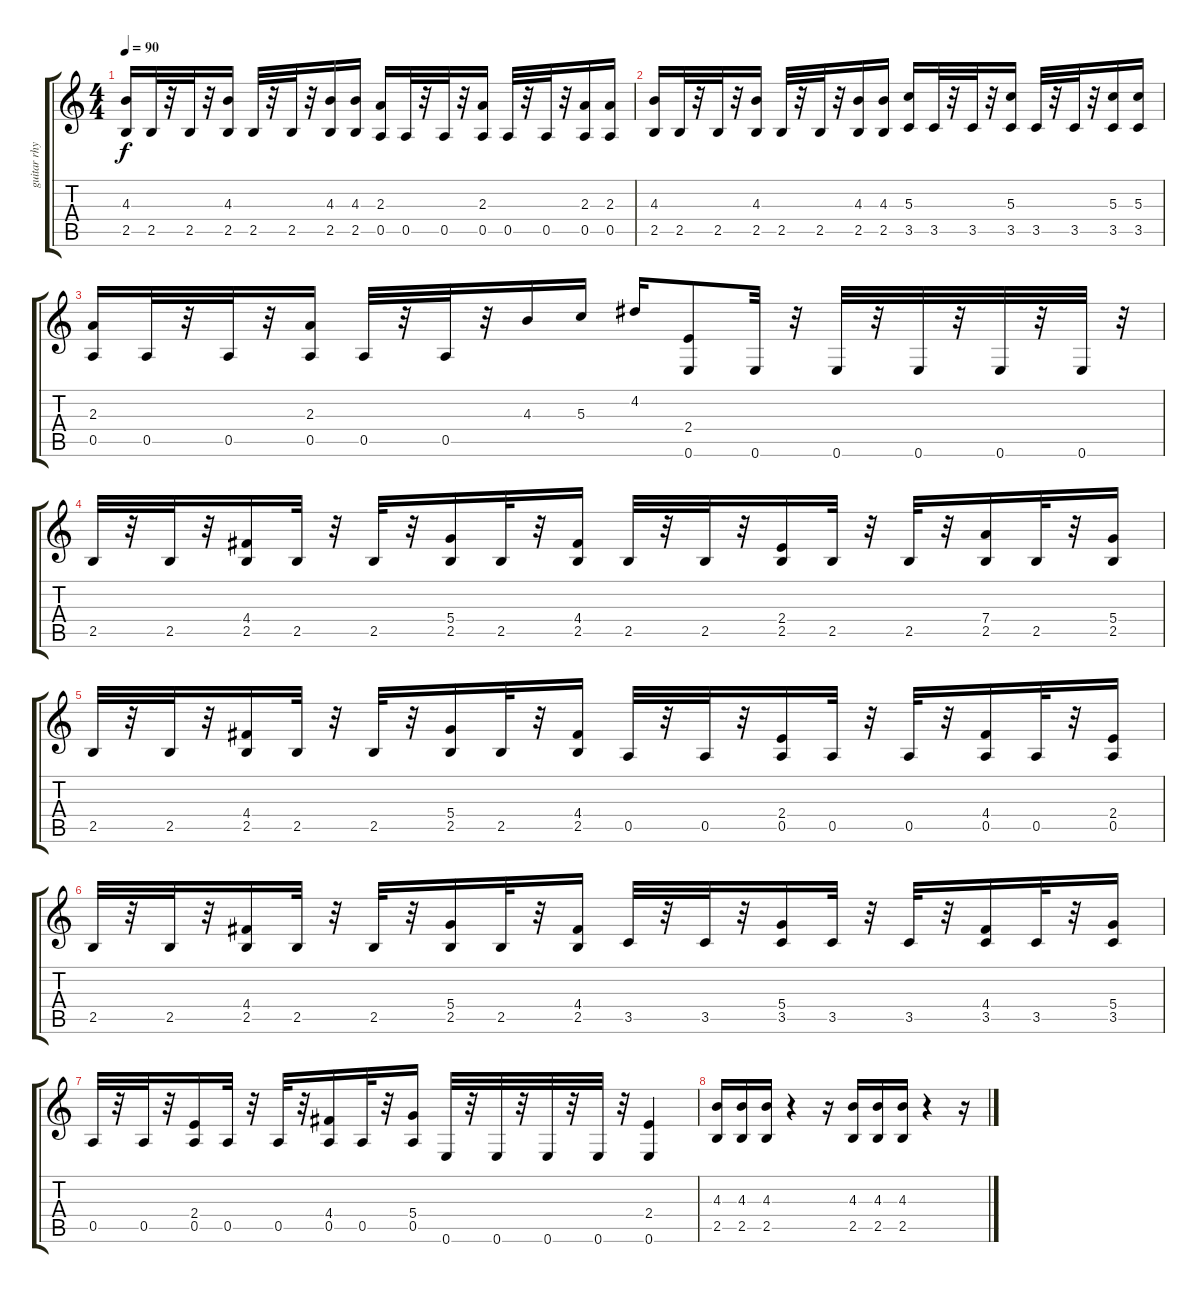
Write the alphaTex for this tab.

\track ("guitar rhythm right" "guitar rhy") {instrument distortionguitar}
\staff {score tabs}
\tuning (E4 B3 G3 D3 A2 E2) {hide}
\ts (4 4)
\tempo 90
\clef g2
\ks c
(4.3 2.5).16{dy f} 2.5.32 r.32 2.5.32 r.32 (4.3 2.5).16 2.5.32 r.32 2.5.32 r.32 (4.3 2.5).16 (4.3 2.5).16 (2.3 0.5).16 0.5.32 r.32 0.5.32 r.32 (2.3 0.5).16 0.5.32 r.32 0.5.32 r.32 (2.3 0.5).16 (2.3 0.5).16 |
(4.3 2.5).16 2.5.32 r.32 2.5.32 r.32 (4.3 2.5).16 2.5.32 r.32 2.5.32 r.32 (4.3 2.5).16 (4.3 2.5).16 (5.3 3.5).16 3.5.32 r.32 3.5.32 r.32 (5.3 3.5).16 3.5.32 r.32 3.5.32 r.32 (5.3 3.5).16 (5.3 3.5).16 |
(2.3 0.5).16 0.5.32 r.32 0.5.32 r.32 (2.3 0.5).16 0.5.32 r.32 0.5.32 r.32 4.3.16 5.3.16 4.2.16 (2.4 0.6).8 0.6.32 r.32 0.6.32 r.32 0.6.32 r.32 0.6.32 r.32 0.6.32 r.32 |
2.5.32 r.32 2.5.32 r.32 (4.4 2.5).16 2.5.32 r.32 2.5.32 r.32 (5.4 2.5).16 2.5.32 r.32 (4.4 2.5).16 2.5.32 r.32 2.5.32 r.32 (2.4 2.5).16 2.5.32 r.32 2.5.32 r.32 (7.4 2.5).16 2.5.32 r.32 (5.4 2.5).16 |
2.5.32 r.32 2.5.32 r.32 (4.4 2.5).16 2.5.32 r.32 2.5.32 r.32 (5.4 2.5).16 2.5.32 r.32 (4.4 2.5).16 0.5.32 r.32 0.5.32 r.32 (2.4 0.5).16 0.5.32 r.32 0.5.32 r.32 (4.4 0.5).16 0.5.32 r.32 (2.4 0.5).16 |
2.5.32 r.32 2.5.32 r.32 (4.4 2.5).16 2.5.32 r.32 2.5.32 r.32 (5.4 2.5).16 2.5.32 r.32 (4.4 2.5).16 3.5.32 r.32 3.5.32 r.32 (5.4 3.5).16 3.5.32 r.32 3.5.32 r.32 (4.4 3.5).16 3.5.32 r.32 (5.4 3.5).16 |
0.5.32 r.32 0.5.32 r.32 (2.4 0.5).16 0.5.32 r.32 0.5.32 r.32 (4.4 0.5).16 0.5.32 r.32 (5.4 0.5).16 0.6.32 r.32 0.6.32 r.32 0.6.32 r.32 0.6.32 r.32 (2.4 0.6).4 |
(4.3 2.5).16 (4.3 2.5).16 (4.3 2.5).16 r.4 r.16 (4.3 2.5).16 (4.3 2.5).16 (4.3 2.5).16 r.4 r.16
